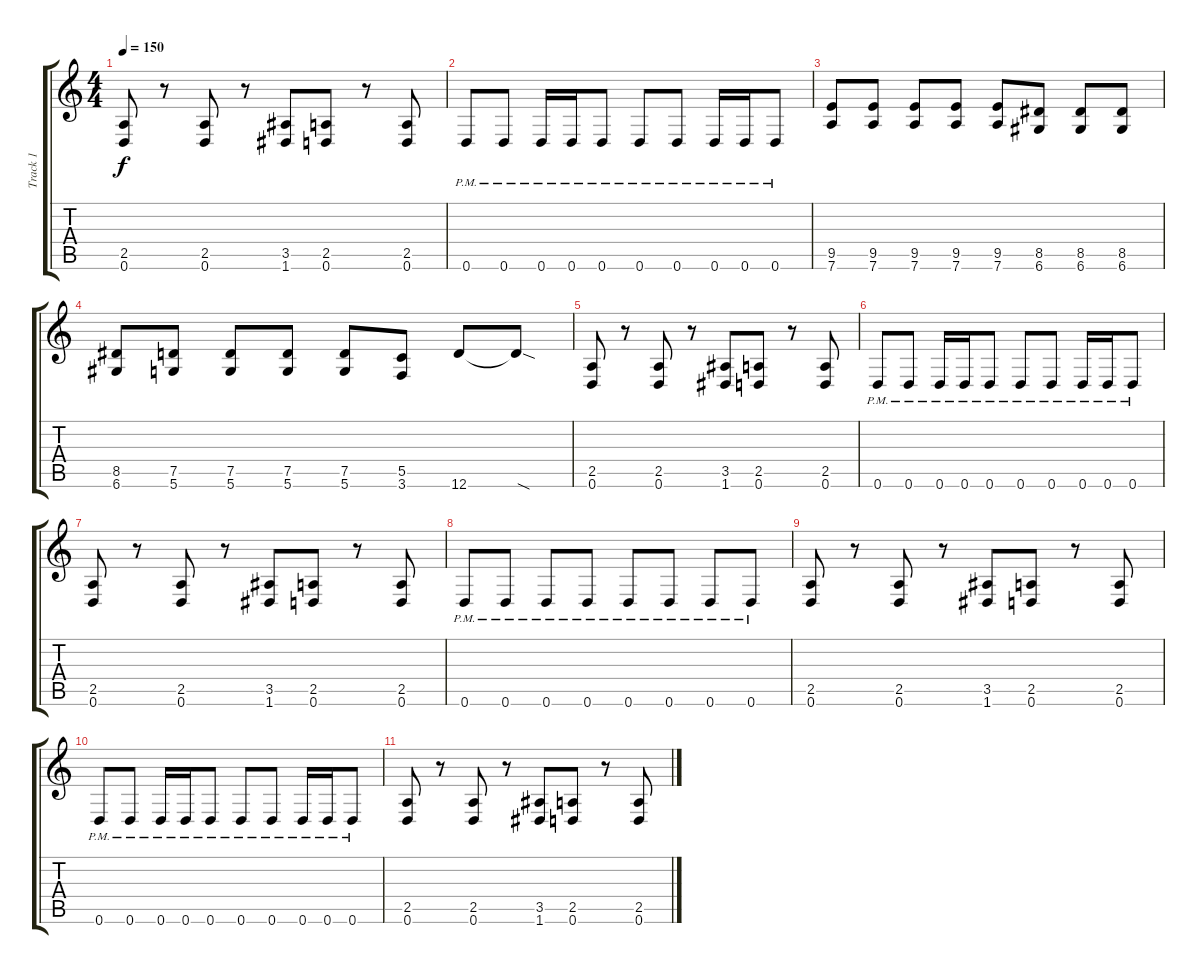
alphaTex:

\track ("Track 1" "Track 1") {instrument distortionguitar}
\staff {score tabs}
\tuning (D4 A3 F3 C3 G2 D2) {hide}
\ts (4 4)
\tempo 150
\clef g2
\ks c
(2.5 0.6).8{dy f} r.8 (2.5 0.6).8 r.8 (3.5 1.6).8 (2.5 0.6).8 r.8 (2.5 0.6).8 |
0.6{pm}.8 0.6{pm}.8 0.6{pm}.16 0.6{pm}.16 0.6{pm}.8 0.6{pm}.8 0.6{pm}.8 0.6{pm}.16 0.6{pm}.16 0.6{pm}.8 |
(9.5 7.6).8 (9.5 7.6).8 (9.5 7.6).8 (9.5 7.6).8 (9.5 7.6).8 (8.5 6.6).8 (8.5 6.6).8 (8.5 6.6).8 |
(8.5 6.6).8 (7.5 5.6).8 (7.5 5.6).8 (7.5 5.6).8 (7.5 5.6).8 (5.5 3.6).8 12.6.8 12.6{sod t}.8 |
(2.5 0.6).8 r.8 (2.5 0.6).8 r.8 (3.5 1.6).8 (2.5 0.6).8 r.8 (2.5 0.6).8 |
0.6{pm}.8 0.6{pm}.8 0.6{pm}.16 0.6{pm}.16 0.6{pm}.8 0.6{pm}.8 0.6{pm}.8 0.6{pm}.16 0.6{pm}.16 0.6{pm}.8 |
(2.5 0.6).8 r.8 (2.5 0.6).8 r.8 (3.5 1.6).8 (2.5 0.6).8 r.8 (2.5 0.6).8 |
0.6{pm}.8 0.6{pm}.8 0.6{pm}.8 0.6{pm}.8 0.6{pm}.8 0.6{pm}.8 0.6{pm}.8 0.6{pm}.8 |
(2.5 0.6).8 r.8 (2.5 0.6).8 r.8 (3.5 1.6).8 (2.5 0.6).8 r.8 (2.5 0.6).8 |
0.6{pm}.8 0.6{pm}.8 0.6{pm}.16 0.6{pm}.16 0.6{pm}.8 0.6{pm}.8 0.6{pm}.8 0.6{pm}.16 0.6{pm}.16 0.6{pm}.8 |
(2.5 0.6).8 r.8 (2.5 0.6).8 r.8 (3.5 1.6).8 (2.5 0.6).8 r.8 (2.5 0.6).8
